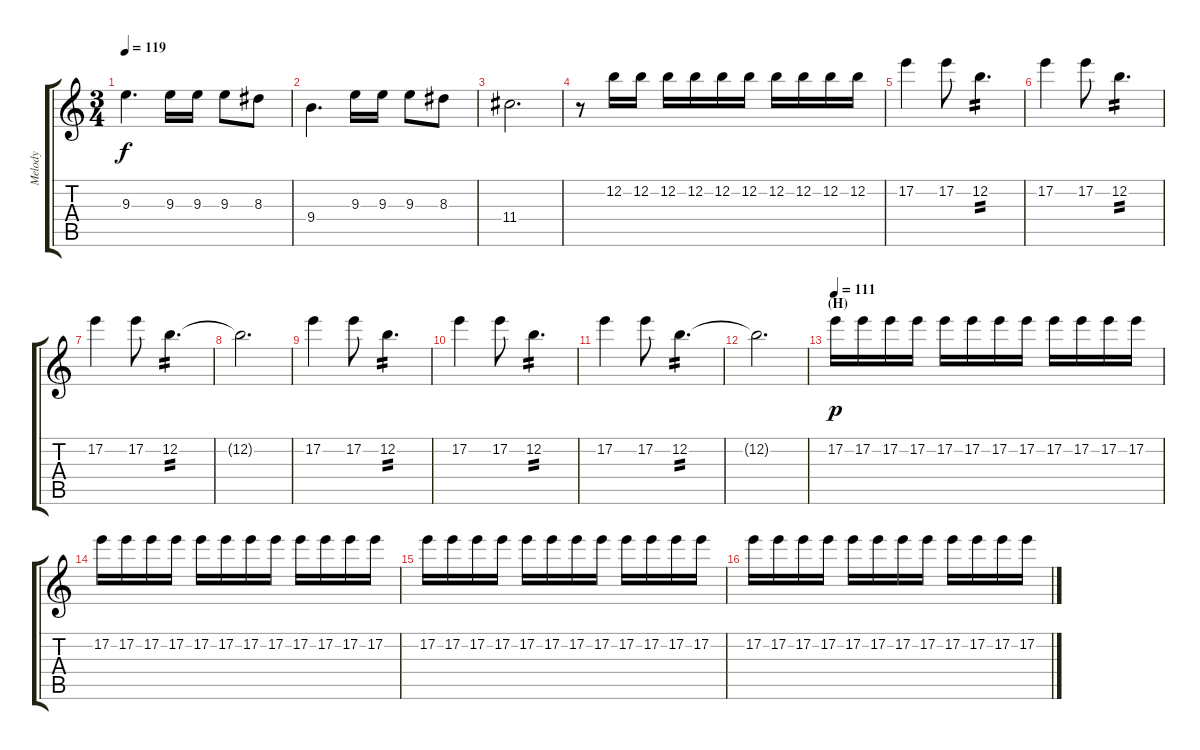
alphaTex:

\track ("Melody" "Melody") {instrument electricguitarjazz}
\staff {score tabs}
\tuning (E4 B3 G3 D3 A2 E2) {hide}
\ts (3 4)
\tempo 119
\clef g2
\ks c
9.3.4{d dy f} 9.3.16 9.3.16 9.3.8 8.3.8 |
9.4.4{d} 9.3.16 9.3.16 9.3.8 8.3.8 |
11.4.2{d} |
r.8 12.2.16 12.2.16 12.2.16 12.2.16 12.2.16 12.2.16 12.2.16 12.2.16 12.2.16 12.2.16 |
17.2.4 17.2.8 12.2.4{d tp 2} |
17.2.4 17.2.8 12.2.4{d tp 2} |
17.2.4 17.2.8 12.2.4{d tp 2} |
12.2{t}.2{d} |
17.2.4 17.2.8 12.2.4{d tp 2} |
17.2.4 17.2.8 12.2.4{d tp 2} |
17.2.4 17.2.8 12.2.4{d tp 2} |
12.2{t}.2{d} |
\section ("" "(H)")
\tempo 111
17.2.16{dy p} 17.2.16 17.2.16 17.2.16 17.2.16 17.2.16 17.2.16 17.2.16 17.2.16 17.2.16 17.2.16 17.2.16 |
17.2.16 17.2.16 17.2.16 17.2.16 17.2.16 17.2.16 17.2.16 17.2.16 17.2.16 17.2.16 17.2.16 17.2.16 |
17.2.16 17.2.16 17.2.16 17.2.16 17.2.16 17.2.16 17.2.16 17.2.16 17.2.16 17.2.16 17.2.16 17.2.16 |
17.2.16 17.2.16 17.2.16 17.2.16 17.2.16 17.2.16 17.2.16 17.2.16 17.2.16 17.2.16 17.2.16 17.2.16
